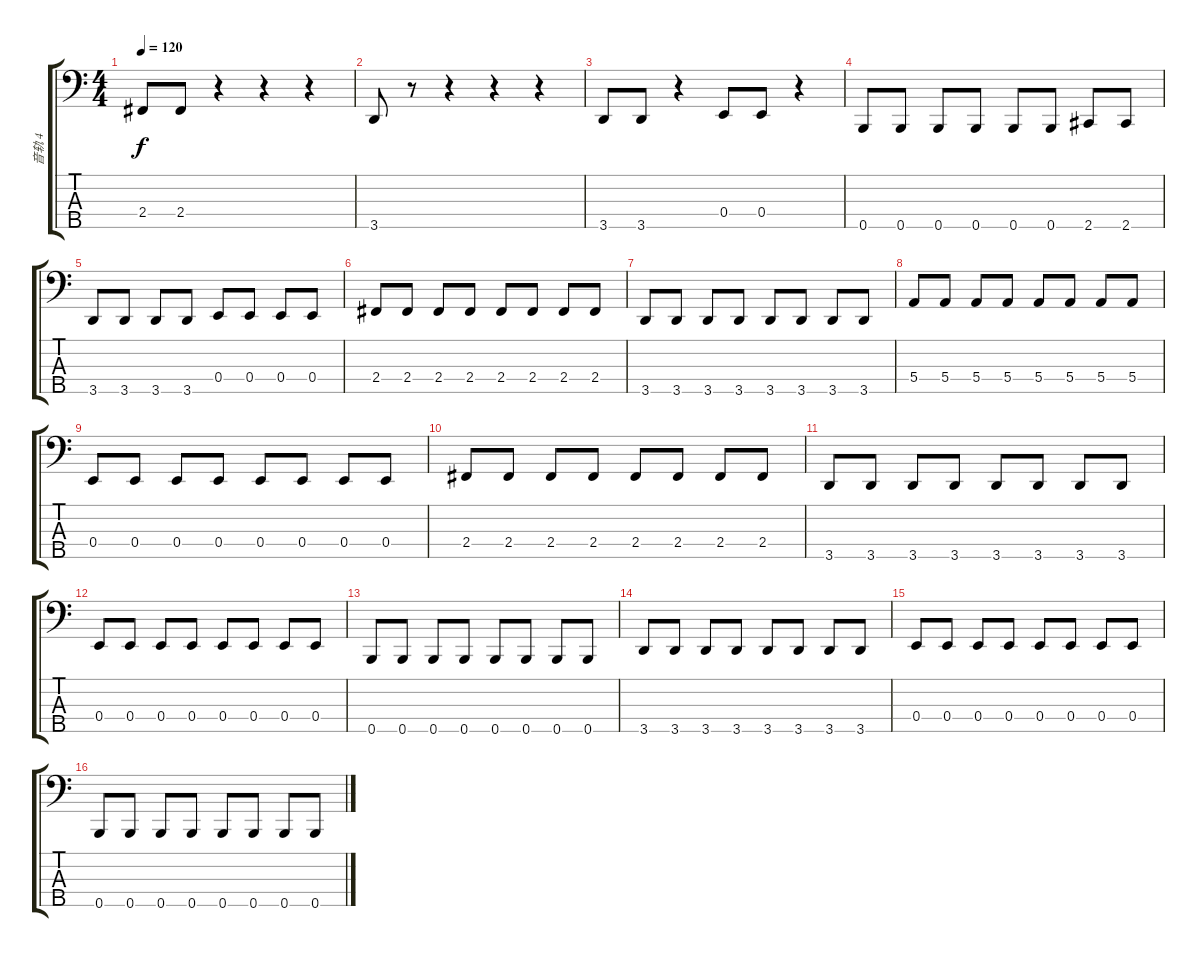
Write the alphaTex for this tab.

\track ("音轨 4" "音轨 4") {instrument electricbassfinger}
\staff {score tabs}
\tuning (G2 D2 A1 E1 B0) {hide}
\ts (4 4)
\tempo 120
\clef f4
\ks c
2.4.8{dy f} 2.4.8 r.4 r.4 r.4 |
3.5.8 r.8 r.4 r.4 r.4 |
3.5.8 3.5.8 r.4 0.4.8 0.4.8 r.4 |
0.5.8 0.5.8 0.5.8 0.5.8 0.5.8 0.5.8 2.5.8 2.5.8 |
3.5.8 3.5.8 3.5.8 3.5.8 0.4.8 0.4.8 0.4.8 0.4.8 |
2.4.8 2.4.8 2.4.8 2.4.8 2.4.8 2.4.8 2.4.8 2.4.8 |
3.5.8 3.5.8 3.5.8 3.5.8 3.5.8 3.5.8 3.5.8 3.5.8 |
5.4.8 5.4.8 5.4.8 5.4.8 5.4.8 5.4.8 5.4.8 5.4.8 |
0.4.8 0.4.8 0.4.8 0.4.8 0.4.8 0.4.8 0.4.8 0.4.8 |
2.4.8 2.4.8 2.4.8 2.4.8 2.4.8 2.4.8 2.4.8 2.4.8 |
3.5.8 3.5.8 3.5.8 3.5.8 3.5.8 3.5.8 3.5.8 3.5.8 |
0.4.8 0.4.8 0.4.8 0.4.8 0.4.8 0.4.8 0.4.8 0.4.8 |
0.5.8 0.5.8 0.5.8 0.5.8 0.5.8 0.5.8 0.5.8 0.5.8 |
3.5.8 3.5.8 3.5.8 3.5.8 3.5.8 3.5.8 3.5.8 3.5.8 |
0.4.8 0.4.8 0.4.8 0.4.8 0.4.8 0.4.8 0.4.8 0.4.8 |
0.5.8 0.5.8 0.5.8 0.5.8 0.5.8 0.5.8 0.5.8 0.5.8
